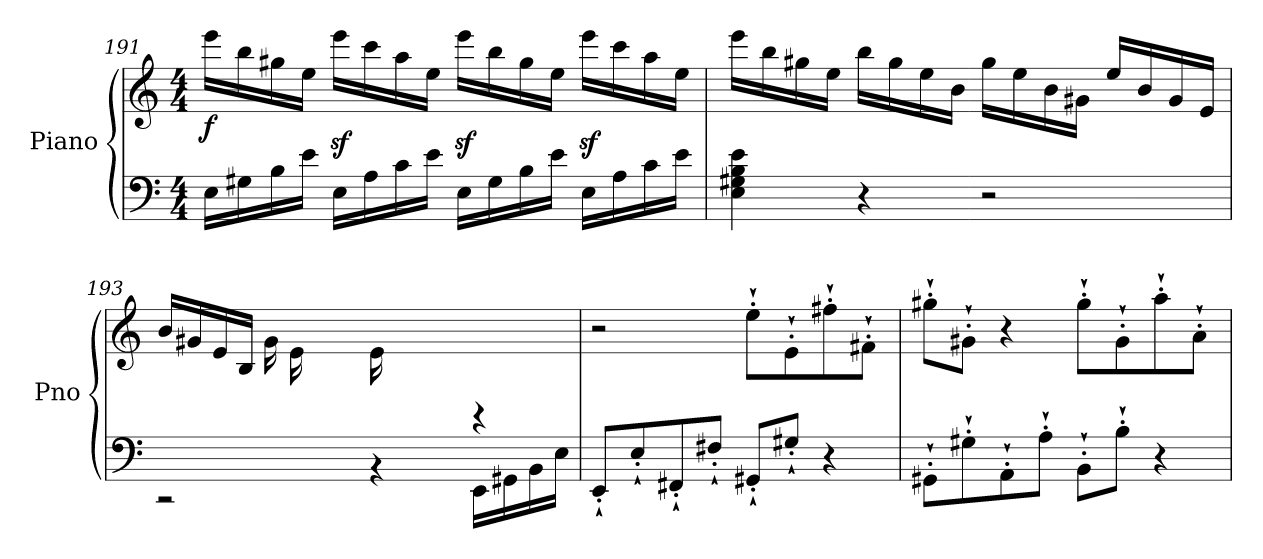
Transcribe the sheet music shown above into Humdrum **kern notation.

**kern	**kern	**dynam
*part1	*part1	*part1
*staff2	*staff1	*staff1/2
*I"Piano	*	*
*I'Pno	*	*
*clefF4	*clefG2	*
*k[]	*k[]	*
*M4/4	*M4/4	*
=191	=191	=191
!	!	!LO:DY:b
16E\LL	16eee\LL	f
16G#X\	16bb\	.
16B\	16gg#X\	.
16e\JJ	16ee\JJ	.
16E\LL	16eeez<\LL	.
16A\	16ccc\	.
16c\	16aa\	.
16e\JJ	16ee\JJ	.
16E\LL	16eeez<\LL	.
16G#\	16bb\	.
16B\	16gg#\	.
16e\JJ	16ee\JJ	.
16E\LL	16eeez<\LL	.
16A\	16ccc\	.
16c\	16aa\	.
16e\JJ	16ee\JJ	.
!!LO:PB:g=z
=192	=192	=192
4E\ 4G#X\ 4B\ 4e\	16eee\LL	.
.	16bb\	.
.	16gg#X\	.
.	16ee\JJ	.
4r	16bb\LL	.
.	16gg#\	.
.	16ee\	.
.	16b\JJ	.
2r	16gg#\LL	.
.	16ee\	.
.	16b\	.
.	16g#X\JJ	.
.	16ee/LL	.
.	16b/	.
.	16g#/	.
.	16e/JJ	.
=193	=193	=193
*^	*	*
4.ryy	2r	16b/LL	.
.	.	16g#X/	.
.	.	16e/	.
.	.	16B/JJ	.
.	.	16g#\LL	.
.	.	16e\	.
16B/	.	8ryy	.
16G#X/JJ	.	.	.
16ryy	4rBB	16e\LL	.
16B/	.	8.ryy	.
16G#/	.	.	.
16E/JJ	.	.	.
4ryy	16EE\LL	4rGG	.
.	16GG#X\	.	.
.	16BB\	.	.
.	16E\JJ	.	.
=194	=194	=194	=194
!	!	!	!LO:DY:b
*v	*v	*	*
8EE'`/L	2r	other-dynamics
8E'`/	.	.
8FF#X'`/	.	.
8F#X'`/J	.	.
8GG#X'`/L	8ee'`\L	.
8G#X'`/J	8e'`\	.
4r	8ff#X'`\	.
.	8f#X'`\J	.
!!LO:LB:g=z
=195	=195	=195
8GG#X'`\L	8gg#X'`\L	.
8G#X'`\	8g#X'`\J	.
8AA'`\	4r	.
8A'`\J	.	.
8BB'`\L	8gg#'`\L	.
8B'`\J	8g#'`\	.
4r	8aa'`\	.
.	8a'`\J	.
=	=	=
*-	*-	*-
